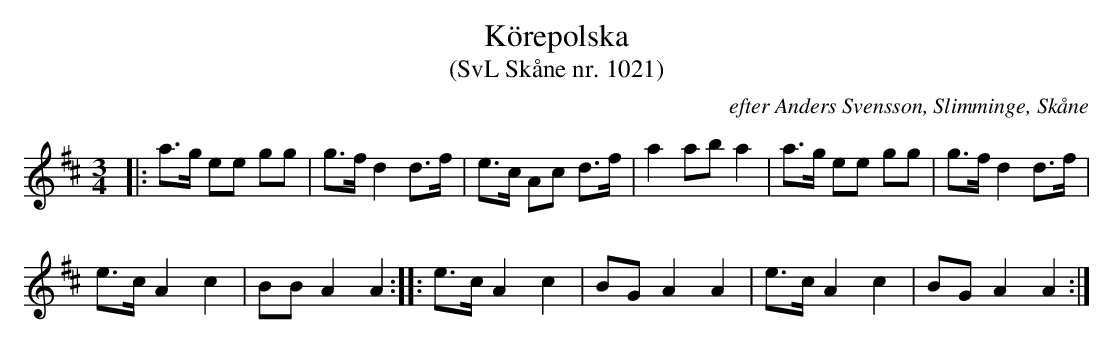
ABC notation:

X:1
T:Körepolska
T:(SvL Skåne nr. 1021)
O:efter Anders Svensson, Slimminge, Skåne
M:3/4
L:1/8
K:D
|: a>g ee gg | g>f d2 d>f | e>c Ac d>f | a2 ab a2 | a>g ee gg | g>f d2 d>f |
e>c A2 c2 | BB A2 A2 :: e>c A2 c2 | BG A2 A2 | e>c A2 c2 | BG A2 A2 :|
